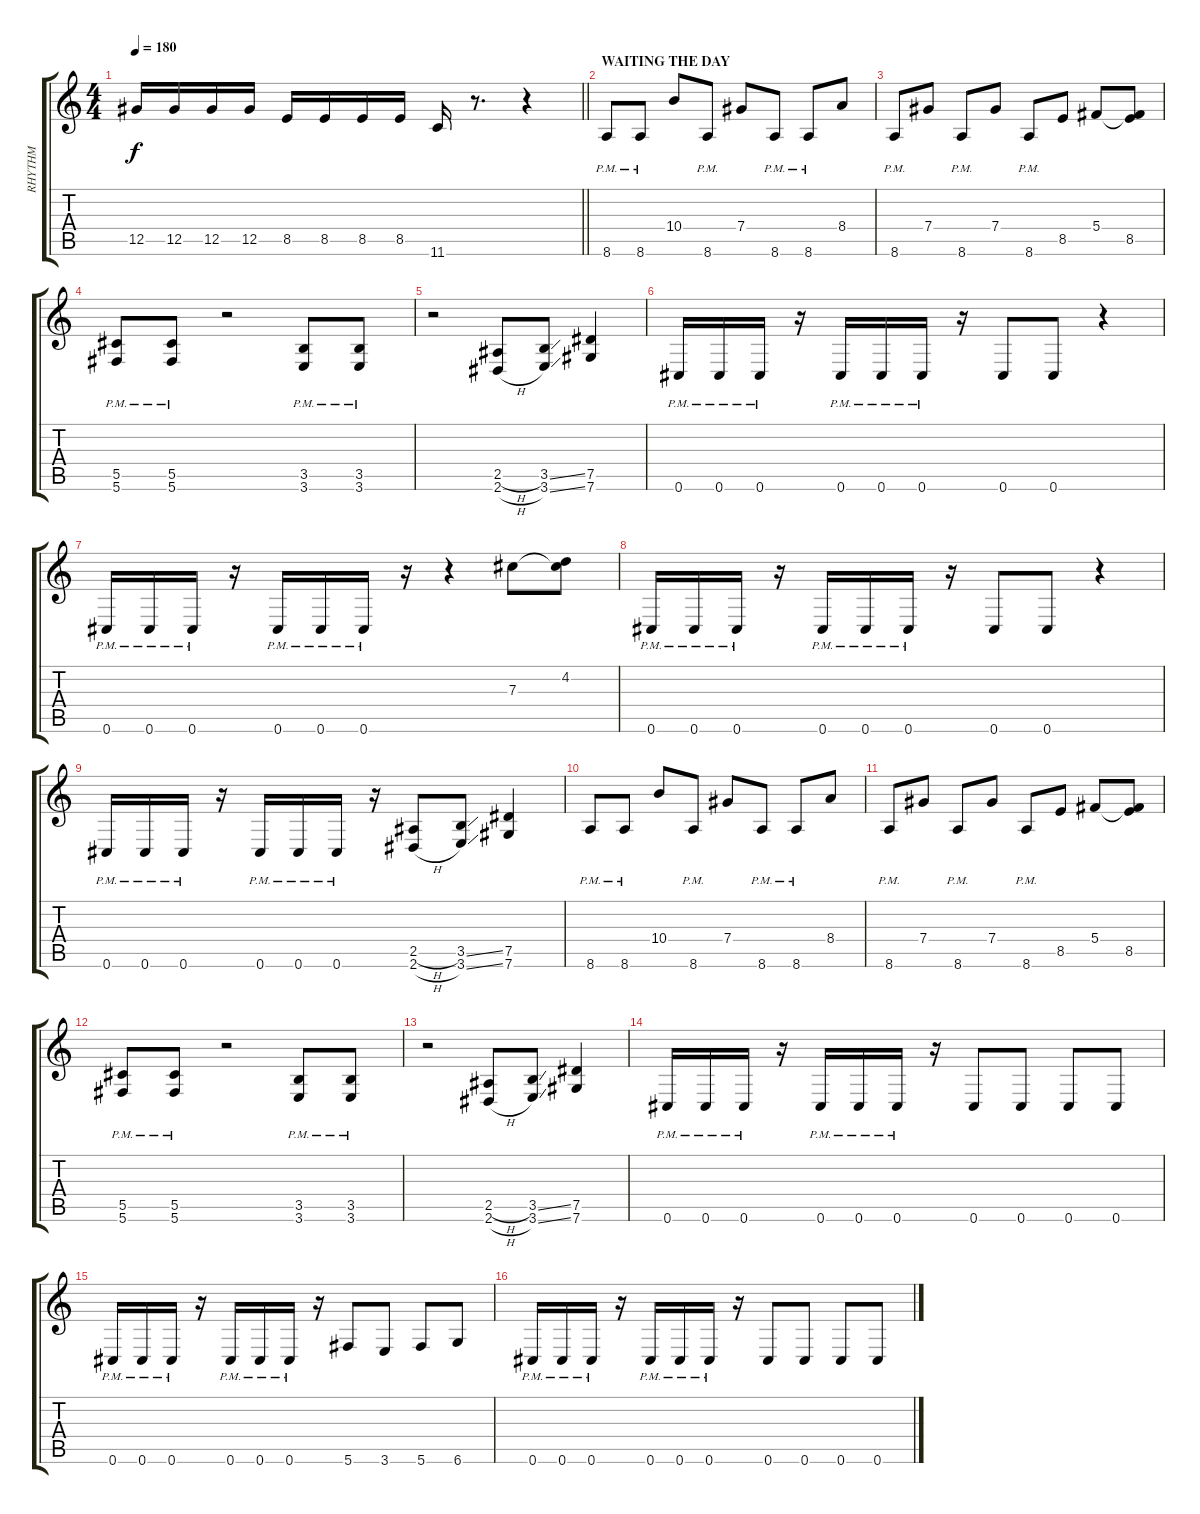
\track ("RHYTHM" "RHYTHM") {instrument distortionguitar}
\staff {score tabs}
\tuning (Eb4 Bb3 Gb3 Db3 Ab2 Db2) {hide}
\ts (4 4)
\tempo 180
\clef g2
\barLineRight lightlight
\ks c
12.5.16{dy f} 12.5.16 12.5.16 12.5.16 8.5.16 8.5.16 8.5.16 8.5.16 11.6.16 r.8{d} r.4 |
\section ("" "WAITING THE DAY")
8.6{pm}.8 8.6{pm}.8 10.4.8 8.6{pm}.8 7.4.8 8.6{pm}.8 8.6{pm}.8 8.4.8 |
8.6{pm}.8 7.4.8 8.6{pm}.8 7.4.8 8.6{pm}.8 8.5.8 5.4.8 (5.4{t} 8.5).8 |
(5.5{pm} 5.6{pm}).8 (5.5{pm} 5.6{pm}).8 r.2 (3.5{pm} 3.6{pm}).8 (3.5{pm} 3.6{pm}).8 |
r.2 (2.5{h} 2.6{h}).8 (3.5{ss} 3.6{ss}).8 (7.5 7.6).4 |
0.6{pm}.16 0.6{pm}.16 0.6{pm}.16 r.16 0.6{pm}.16 0.6{pm}.16 0.6{pm}.16 r.16 0.6.8 0.6.8 r.4 |
0.6{pm}.16 0.6{pm}.16 0.6{pm}.16 r.16 0.6{pm}.16 0.6{pm}.16 0.6{pm}.16 r.16 r.4 7.3.8 (4.2 7.3{t}).8 |
0.6{pm}.16 0.6{pm}.16 0.6{pm}.16 r.16 0.6{pm}.16 0.6{pm}.16 0.6{pm}.16 r.16 0.6.8 0.6.8 r.4 |
0.6{pm}.16 0.6{pm}.16 0.6{pm}.16 r.16 0.6{pm}.16 0.6{pm}.16 0.6{pm}.16 r.16 (2.5{h} 2.6{h}).8 (3.5{ss} 3.6{ss}).8 (7.5 7.6).4 |
8.6{pm}.8 8.6{pm}.8 10.4.8 8.6{pm}.8 7.4.8 8.6{pm}.8 8.6{pm}.8 8.4.8 |
8.6{pm}.8 7.4.8 8.6{pm}.8 7.4.8 8.6{pm}.8 8.5.8 5.4.8 (5.4{t} 8.5).8 |
(5.5{pm} 5.6{pm}).8 (5.5{pm} 5.6{pm}).8 r.2 (3.5{pm} 3.6{pm}).8 (3.5{pm} 3.6{pm}).8 |
r.2 (2.5{h} 2.6{h}).8 (3.5{ss} 3.6{ss}).8 (7.5 7.6).4 |
0.6{pm}.16 0.6{pm}.16 0.6{pm}.16 r.16 0.6{pm}.16 0.6{pm}.16 0.6{pm}.16 r.16 0.6.8 0.6.8 0.6.8 0.6.8 |
0.6{pm}.16 0.6{pm}.16 0.6{pm}.16 r.16 0.6{pm}.16 0.6{pm}.16 0.6{pm}.16 r.16 5.6.8 3.6.8 5.6.8 6.6.8 |
0.6{pm}.16 0.6{pm}.16 0.6{pm}.16 r.16 0.6{pm}.16 0.6{pm}.16 0.6{pm}.16 r.16 0.6.8 0.6.8 0.6.8 0.6.8
